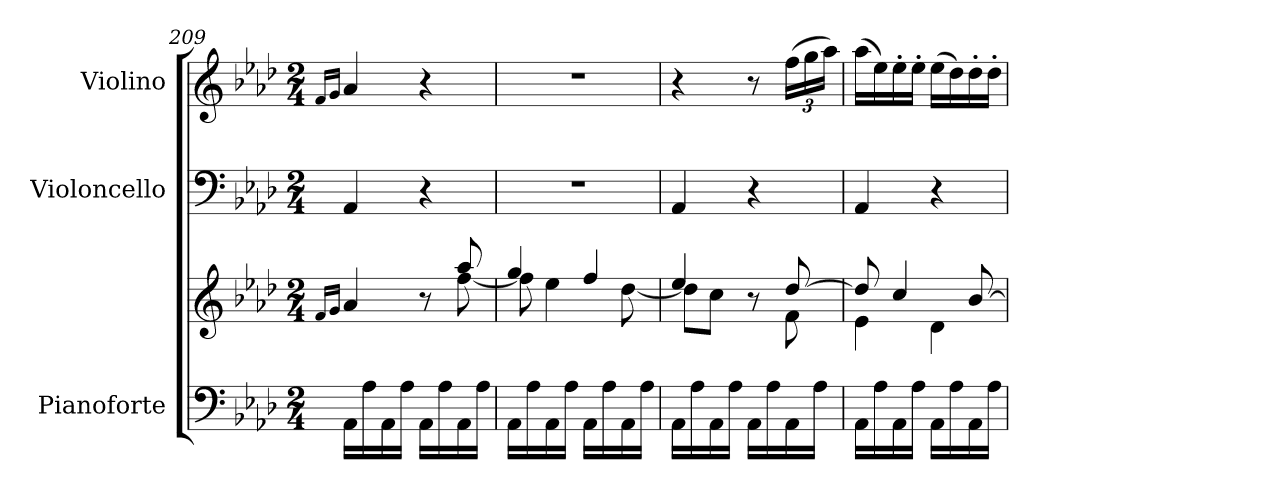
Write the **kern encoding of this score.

**kern	**kern	**kern	**kern
*part3	*part3	*part2	*part1
*staff4	*staff3	*staff2	*staff1
*I"Pianoforte	*	*I"Violoncello	*I"Violino
*I'Pno	*	*	*
*clefF4	*clefG2	*clefF4	*clefG2
*k[b-e-a-d-]	*k[b-e-a-d-]	*k[b-e-a-d-]	*k[b-e-a-d-]
*A-:	*A-:	*A-:	*A-:
*M2/4	*M2/4	*M2/4	*M2/4
=209	=209	=209	=209
.	16qf/LL	.	16qf/LL
.	16qg/JJ	.	16qg/JJ
*	*^	*	*
16AA-\LL	4a-/	4.ryy	4AA-/	4a-/
16A-\	.	.	.	.
16AA-\	.	.	.	.
16A-\JJ	.	.	.	.
16AA-\LL	8r	.	4r	4r
16A-\	.	.	.	.
16AA-\	8aa-/	[8ff\	.	.
16A-\JJ	.	.	.	.
!!LO:LB:g=z
=210	=210	=210	=210	=210
16AA-\LL	4gg/	8ff\]	2r	2r
16A-\	.	.	.	.
16AA-\	.	4ee-\	.	.
16A-\JJ	.	.	.	.
16AA-\LL	4ff/	.	.	.
16A-\	.	.	.	.
16AA-\	.	[8dd-\	.	.
16A-\JJ	.	.	.	.
=211	=211	=211	=211	=211
16AA-\LL	4ee-/	8dd-\L]	4AA-/	4r
16A-\	.	.	.	.
16AA-\	.	8cc\J	.	.
16A-\JJ	.	.	.	.
16AA-\LL	8r	8ryy	4r	8r
16A-\	.	.	.	.
*	*	*	*	*Xbrackettup
16AA-\	[8dd-/	8f\	.	(>24ff\LL
.	.	.	.	24gg\
16A-\JJ	.	.	.	.
.	.	.	.	24aa-\JJ)
=212	=212	=212	=212	=212
16AA-\LL	8dd-/]	4e-\	4AA-/	(>16aa-\LL
16A-\	.	.	.	16ee-\)
16AA-\	4cc/	.	.	16ee-'\
16A-\JJ	.	.	.	16ee-'\JJ
16AA-\LL	.	4d-\	4r	(>16ee-\LL
16A-\	.	.	.	16dd-\)
16AA-\	[8b-/	.	.	16dd-'\
16A-\JJ	.	.	.	16dd-'\JJ
*	*v	*v	*	*
=	=	=	=
*-	*-	*-	*-
